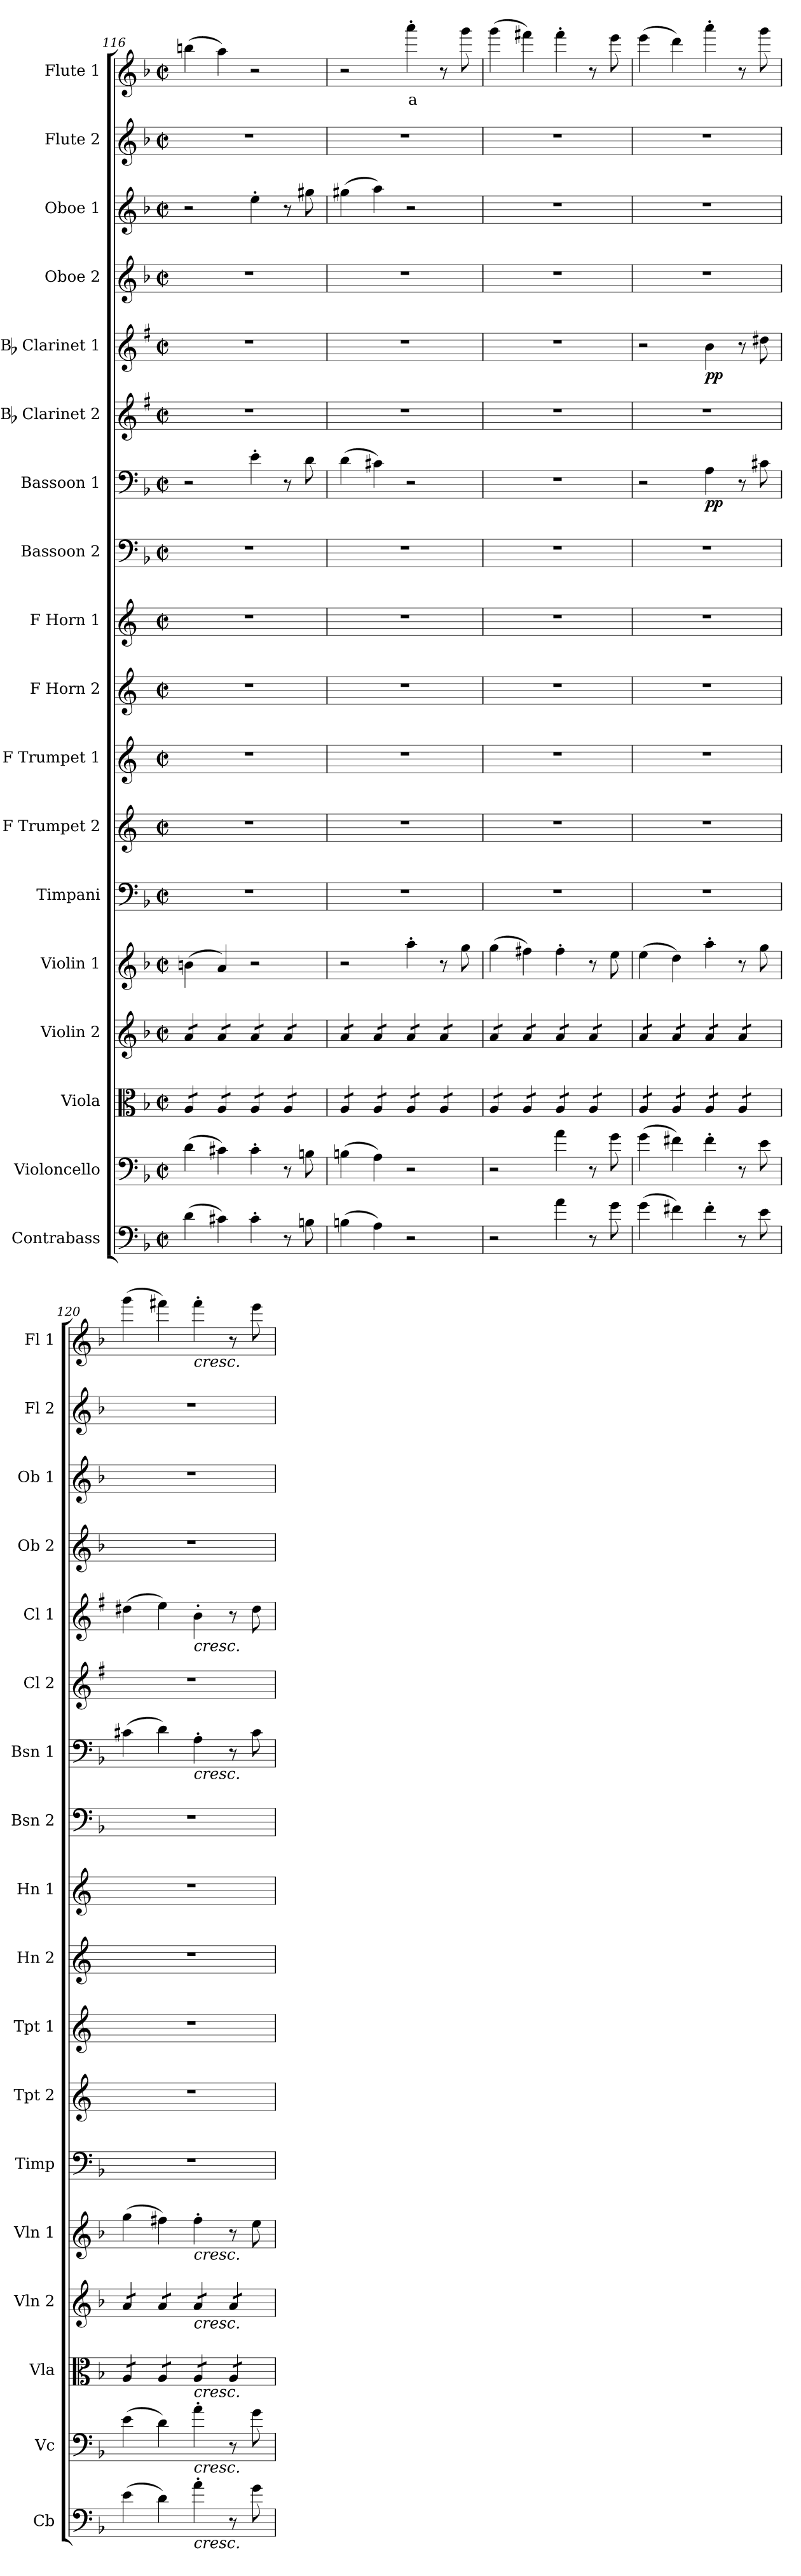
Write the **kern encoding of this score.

**kern	**kern	**kern	**kern	**kern	**kern	**kern	**kern	**kern	**kern	**kern	**kern	**dynam	**kern	**kern	**dynam	**kern	**kern	**kern	**kern	**text
*part18	*part17	*part16	*part15	*part14	*part13	*part12	*part11	*part10	*part9	*part8	*part7	*part7	*part6	*part5	*part5	*part4	*part3	*part2	*part1	*part1
*staff18	*staff17	*staff16	*staff15	*staff14	*staff13	*staff12	*staff11	*staff10	*staff9	*staff8	*staff7	*staff7	*staff6	*staff5	*staff5	*staff4	*staff3	*staff2	*staff1	*staff1
*I"Contrabass	*I"Violoncello	*I"Viola	*I"Violin 2	*I"Violin 1	*I"Timpani	*I"F Trumpet 2	*I"F Trumpet 1	*I"F Horn 2	*I"F Horn 1	*I"Bassoon 2	*I"Bassoon 1	*	*I"Bb Clarinet 2	*I"Bb Clarinet 1	*	*I"Oboe 2	*I"Oboe 1	*I"Flute 2	*I"Flute 1	*
*I'Cb	*I'Vc	*I'Vla	*I'Vln 2	*I'Vln 1	*I'Timp	*I'Tpt 2	*I'Tpt 1	*I'Hn 2	*I'Hn 1	*I'Bsn 2	*I'Bsn 1	*	*I'Cl 2	*I'Cl 1	*	*I'Ob 2	*I'Ob 1	*I'Fl 2	*I'Fl 1	*
*clefF4	*clefF4	*clefC3	*clefG2	*clefG2	*clefF4	*clefG2	*clefG2	*clefG2	*clefG2	*clefF4	*clefF4	*	*clefG2	*clefG2	*	*clefG2	*clefG2	*clefG2	*clefG2	*
*ITrd7c12	*	*	*	*	*	*ITrd-3c-5	*ITrd-3c-5	*ITrd4c7	*ITrd4c7	*	*	*	*ITrd1c2	*ITrd1c2	*	*	*	*	*	*
*k[b-]	*k[b-]	*k[b-]	*k[b-]	*k[b-]	*k[b-]	*k[b-]	*k[b-]	*k[b-]	*k[b-]	*k[b-]	*k[b-]	*	*k[b-]	*k[b-]	*	*k[b-]	*k[b-]	*k[b-]	*k[b-]	*
*M2/2	*M2/2	*M2/2	*M2/2	*M2/2	*M2/2	*M2/2	*M2/2	*M2/2	*M2/2	*M2/2	*M2/2	*	*M2/2	*M2/2	*	*M2/2	*M2/2	*M2/2	*M2/2	*
*met(c|)	*met(c|)	*met(c|)	*met(c|)	*met(c|)	*met(c|)	*met(c|)	*met(c|)	*met(c|)	*met(c|)	*met(c|)	*met(c|)	*	*met(c|)	*met(c|)	*	*met(c|)	*met(c|)	*met(c|)	*met(c|)	*
=116	=116	=116	=116	=116	=116	=116	=116	=116	=116	=116	=116	=116	=116	=116	=116	=116	=116	=116	=116	=116
*	*	*tremolo	*	*	*	*	*	*	*	*	*	*	*	*	*	*	*	*	*	*
*	*	*	*tremolo	*	*	*	*	*	*	*	*	*	*	*	*	*	*	*	*	*
(4D\	(4d\	12A/L	12a/L	(4bn\	1r	1r	1r	1r	1r	1r	2r	.	1r	1r	.	1r	2r	1r	(4bbn\	.
.	.	12A/	12a/	.	.	.	.	.	.	.	.	.	.	.	.	.	.	.	.	.
.	.	12A/J	12a/J	.	.	.	.	.	.	.	.	.	.	.	.	.	.	.	.	.
4C#X\)	4c#X\)	12A/L	12a/L	4a/)	.	.	.	.	.	.	.	.	.	.	.	.	.	.	4aa\)	.
.	.	12A/	12a/	.	.	.	.	.	.	.	.	.	.	.	.	.	.	.	.	.
.	.	12A/J	12a/J	.	.	.	.	.	.	.	.	.	.	.	.	.	.	.	.	.
4C#'\	4c#'\	12A/L	12a/L	2r	.	.	.	.	.	.	4e'\	.	.	.	.	.	4ee'\	.	2r	.
.	.	12A/	12a/	.	.	.	.	.	.	.	.	.	.	.	.	.	.	.	.	.
.	.	12A/J	12a/J	.	.	.	.	.	.	.	.	.	.	.	.	.	.	.	.	.
8r	8r	12A/L	12a/L	.	.	.	.	.	.	.	8r	.	.	.	.	.	8r	.	.	.
.	.	12A/	12a/	.	.	.	.	.	.	.	.	.	.	.	.	.	.	.	.	.
8BBn\	8Bn\	.	.	.	.	.	.	.	.	.	8d\	.	.	.	.	.	8gg#X\	.	.	.
.	.	12A/J	12a/J	.	.	.	.	.	.	.	.	.	.	.	.	.	.	.	.	.
!!LO:PB:g=z
=117	=117	=117	=117	=117	=117	=117	=117	=117	=117	=117	=117	=117	=117	=117	=117	=117	=117	=117	=117	=117
(4BBn\	(4Bn\	12A/L	12a/L	2r	1r	1r	1r	1r	1r	1r	(4d\	.	1r	1r	.	1r	(4gg#X\	1r	2r	.
.	.	12A/	12a/	.	.	.	.	.	.	.	.	.	.	.	.	.	.	.	.	.
.	.	12A/J	12a/J	.	.	.	.	.	.	.	.	.	.	.	.	.	.	.	.	.
4AA\)	4A\)	12A/L	12a/L	.	.	.	.	.	.	.	4c#X\)	.	.	.	.	.	4aa\)	.	.	.
.	.	12A/	12a/	.	.	.	.	.	.	.	.	.	.	.	.	.	.	.	.	.
.	.	12A/J	12a/J	.	.	.	.	.	.	.	.	.	.	.	.	.	.	.	.	.
!	!	!	!	!	!	!	!	!	!	!	!	!	!	!	!	!	!	!	!	!LO:LY:b:color=#FF0000
2r	2r	12A/L	12a/L	4aa'\	.	.	.	.	.	.	2r	.	.	.	.	.	2r	.	4aaa'\	a
.	.	12A/	12a/	.	.	.	.	.	.	.	.	.	.	.	.	.	.	.	.	.
.	.	12A/J	12a/J	.	.	.	.	.	.	.	.	.	.	.	.	.	.	.	.	.
.	.	12A/L	12a/L	8r	.	.	.	.	.	.	.	.	.	.	.	.	.	.	8r	.
.	.	12A/	12a/	.	.	.	.	.	.	.	.	.	.	.	.	.	.	.	.	.
.	.	.	.	8gg\	.	.	.	.	.	.	.	.	.	.	.	.	.	.	8ggg\	.
.	.	12A/J	12a/J	.	.	.	.	.	.	.	.	.	.	.	.	.	.	.	.	.
=118	=118	=118	=118	=118	=118	=118	=118	=118	=118	=118	=118	=118	=118	=118	=118	=118	=118	=118	=118	=118
2r	2r	12A/L	12a/L	(4gg\	1r	1r	1r	1r	1r	1r	1r	.	1r	1r	.	1r	1r	1r	(4ggg\	.
.	.	12A/	12a/	.	.	.	.	.	.	.	.	.	.	.	.	.	.	.	.	.
.	.	12A/J	12a/J	.	.	.	.	.	.	.	.	.	.	.	.	.	.	.	.	.
.	.	12A/L	12a/L	4ff#X\)	.	.	.	.	.	.	.	.	.	.	.	.	.	.	4fff#X\)	.
.	.	12A/	12a/	.	.	.	.	.	.	.	.	.	.	.	.	.	.	.	.	.
.	.	12A/J	12a/J	.	.	.	.	.	.	.	.	.	.	.	.	.	.	.	.	.
4A\	4a\	12A/L	12a/L	4ff#'\	.	.	.	.	.	.	.	.	.	.	.	.	.	.	4fff#'\	.
.	.	12A/	12a/	.	.	.	.	.	.	.	.	.	.	.	.	.	.	.	.	.
.	.	12A/J	12a/J	.	.	.	.	.	.	.	.	.	.	.	.	.	.	.	.	.
8r	8r	12A/L	12a/L	8r	.	.	.	.	.	.	.	.	.	.	.	.	.	.	8r	.
.	.	12A/	12a/	.	.	.	.	.	.	.	.	.	.	.	.	.	.	.	.	.
8G\	8g\	.	.	8ee\	.	.	.	.	.	.	.	.	.	.	.	.	.	.	8eee\	.
.	.	12A/J	12a/J	.	.	.	.	.	.	.	.	.	.	.	.	.	.	.	.	.
=119	=119	=119	=119	=119	=119	=119	=119	=119	=119	=119	=119	=119	=119	=119	=119	=119	=119	=119	=119	=119
(4G\	(4g\	12A/L	12a/L	(4ee\	1r	1r	1r	1r	1r	1r	2r	.	1r	2r	.	1r	1r	1r	(4eee\	.
.	.	12A/	12a/	.	.	.	.	.	.	.	.	.	.	.	.	.	.	.	.	.
.	.	12A/J	12a/J	.	.	.	.	.	.	.	.	.	.	.	.	.	.	.	.	.
4F#X\)	4f#X\)	12A/L	12a/L	4dd\)	.	.	.	.	.	.	.	.	.	.	.	.	.	.	4ddd\)	.
.	.	12A/	12a/	.	.	.	.	.	.	.	.	.	.	.	.	.	.	.	.	.
.	.	12A/J	12a/J	.	.	.	.	.	.	.	.	.	.	.	.	.	.	.	.	.
!	!	!	!	!	!	!	!	!	!	!	!	!LO:DY:b	!	!	!LO:DY:b	!	!	!	!	!
4F#'\	4f#'\	12A/L	12a/L	4aa'\	.	.	.	.	.	.	4A\	pp	.	4a\	pp	.	.	.	4aaa'\	.
.	.	12A/	12a/	.	.	.	.	.	.	.	.	.	.	.	.	.	.	.	.	.
.	.	12A/J	12a/J	.	.	.	.	.	.	.	.	.	.	.	.	.	.	.	.	.
8r	8r	12A/L	12a/L	8r	.	.	.	.	.	.	8r	.	.	8r	.	.	.	.	8r	.
.	.	12A/	12a/	.	.	.	.	.	.	.	.	.	.	.	.	.	.	.	.	.
8E\	8e\	.	.	8gg\	.	.	.	.	.	.	8c#X\	.	.	8cc#X\	.	.	.	.	8ggg\	.
.	.	12A/J	12a/J	.	.	.	.	.	.	.	.	.	.	.	.	.	.	.	.	.
=120	=120	=120	=120	=120	=120	=120	=120	=120	=120	=120	=120	=120	=120	=120	=120	=120	=120	=120	=120	=120
(4E\	(4e\	12A/L	12a/L	(4gg\	1r	1r	1r	1r	1r	1r	(4c#X\	.	1r	(4cc#X\	.	1r	1r	1r	(4ggg\	.
.	.	12A/	12a/	.	.	.	.	.	.	.	.	.	.	.	.	.	.	.	.	.
.	.	12A/J	12a/J	.	.	.	.	.	.	.	.	.	.	.	.	.	.	.	.	.
4D\)	4d\)	12A/L	12a/L	4ff#X\)	.	.	.	.	.	.	4d\)	.	.	4dd\)	.	.	.	.	4fff#X\)	.
.	.	12A/	12a/	.	.	.	.	.	.	.	.	.	.	.	.	.	.	.	.	.
.	.	12A/J	12a/J	.	.	.	.	.	.	.	.	.	.	.	.	.	.	.	.	.
!	!	!	!	!	!	!	!	!	!	!	!	!	!	!	!	!	!	!	!LO:TX:b:i:t=cresc.	!
!	!	!	!	!	!	!	!	!	!	!	!	!	!	!LO:TX:b:i:t=cresc.	!	!	!	!	!	!
!	!	!	!	!	!	!	!	!	!	!	!LO:TX:b:i:t=cresc.	!	!	!	!	!	!	!	!	!
!	!	!	!	!LO:TX:b:i:t=cresc.	!	!	!	!	!	!	!	!	!	!	!	!	!	!	!	!
!	!	!	!LO:TX:b:i:t=cresc.	!	!	!	!	!	!	!	!	!	!	!	!	!	!	!	!	!
!	!	!LO:TX:b:i:t=cresc.	!	!	!	!	!	!	!	!	!	!	!	!	!	!	!	!	!	!
!	!LO:TX:b:i:t=cresc.	!	!	!	!	!	!	!	!	!	!	!	!	!	!	!	!	!	!	!
!LO:TX:b:i:t=cresc.	!	!	!	!	!	!	!	!	!	!	!	!	!	!	!	!	!	!	!	!
4A'\	4a'\	12A/L	12a/L	4ff#'\	.	.	.	.	.	.	4A'\	.	.	4a'\	.	.	.	.	4fff#'\	.
.	.	12A/	12a/	.	.	.	.	.	.	.	.	.	.	.	.	.	.	.	.	.
.	.	12A/J	12a/J	.	.	.	.	.	.	.	.	.	.	.	.	.	.	.	.	.
8r	8r	12A/L	12a/L	8r	.	.	.	.	.	.	8r	.	.	8r	.	.	.	.	8r	.
.	.	12A/	12a/	.	.	.	.	.	.	.	.	.	.	.	.	.	.	.	.	.
8G\	8g\	.	.	8ee\	.	.	.	.	.	.	8c#\	.	.	8cc#\	.	.	.	.	8eee\	.
.	.	12A/J	12a/J	.	.	.	.	.	.	.	.	.	.	.	.	.	.	.	.	.
*	*	*	*Xtremolo	*	*	*	*	*	*	*	*	*	*	*	*	*	*	*	*	*
*	*	*Xtremolo	*	*	*	*	*	*	*	*	*	*	*	*	*	*	*	*	*	*
=	=	=	=	=	=	=	=	=	=	=	=	=	=	=	=	=	=	=	=	=
*-	*-	*-	*-	*-	*-	*-	*-	*-	*-	*-	*-	*-	*-	*-	*-	*-	*-	*-	*-	*-
